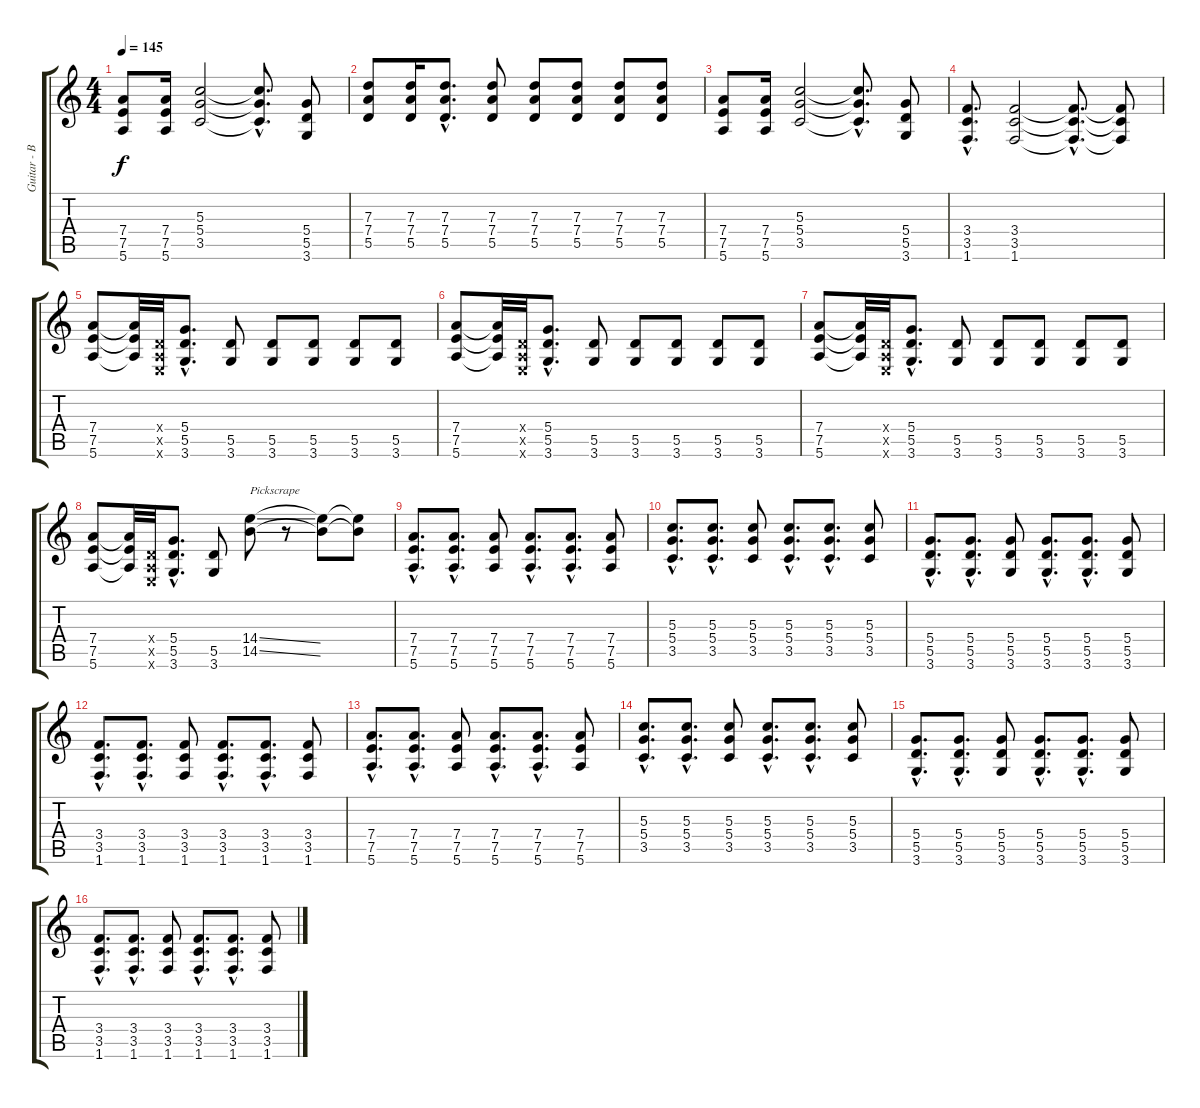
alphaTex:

\track ("Guitar - Brett Gurewitz" "Guitar - B") {instrument distortionguitar}
\staff {score tabs}
\tuning (E4 B3 G3 D3 A2 E2) {hide}
\ts (4 4)
\tempo 145
\clef g2
\ks c
(7.4 7.5 5.6).8{dy f instrument distortionguitar} (7.4 7.5 5.6).16 (5.3 5.4 3.5).2 (5.3{hac t} 5.4{hac t} 3.5{hac t}).8{d} (5.4 5.5 3.6).8 |
(7.3 7.4 5.5).8 (7.3 7.4 5.5).16 (7.3{hac} 7.4{hac} 5.5{hac}).8{d} (7.3 7.4 5.5).8 (7.3 7.4 5.5).8 (7.3 7.4 5.5).8 (7.3 7.4 5.5).8 (7.3 7.4 5.5).8 |
(7.4 7.5 5.6).8 (7.4 7.5 5.6).16 (5.3 5.4 3.5).2 (5.3{hac t} 5.4{hac t} 3.5{hac t}).8{d} (5.4 5.5 3.6).8 |
(3.4{hac} 3.5{hac} 1.6{hac}).8{d} (3.4 3.5 1.6).2 (3.4{hac t} 3.5{hac t} 1.6{hac t}).8{d} (3.4{t} 3.5{t} 1.6{t}).8 |
(7.4 7.5 5.6).8 (7.4{t} 7.5{t} 5.6{t}).32 (0.4{x} 0.5{x} 0.6{x}).32 (5.4{hac} 5.5{hac} 3.6{hac}).8{d} (5.5 3.6).8 (5.5 3.6).8 (5.5 3.6).8 (5.5 3.6).8 (5.5 3.6).8 |
(7.4 7.5 5.6).8 (7.4{t} 7.5{t} 5.6{t}).32 (0.4{x} 0.5{x} 0.6{x}).32 (5.4{hac} 5.5{hac} 3.6{hac}).8{d} (5.5 3.6).8 (5.5 3.6).8 (5.5 3.6).8 (5.5 3.6).8 (5.5 3.6).8 |
(7.4 7.5 5.6).8 (7.4{t} 7.5{t} 5.6{t}).32 (0.4{x} 0.5{x} 0.6{x}).32 (5.4{hac} 5.5{hac} 3.6{hac}).8{d} (5.5 3.6).8 (5.5 3.6).8 (5.5 3.6).8 (5.5 3.6).8 (5.5 3.6).8 |
(7.4 7.5 5.6).8 (7.4{t} 7.5{t} 5.6{t}).32 (0.4{x} 0.5{x} 0.6{x}).32 (5.4{hac} 5.5{hac} 3.6{hac}).8{d} (5.5 3.6).8 (14.4{ss} 14.5{ss}).8{txt "Pickscrape"} r.8 (14.4{t} 14.5{t}).8 (14.4{t} 14.5{t}).8 |
(7.4{hac} 7.5{hac} 5.6{hac}).8{d} (7.4{hac} 7.5{hac} 5.6{hac}).8{d} (7.4 7.5 5.6).8 (7.4{hac} 7.5{hac} 5.6{hac}).8{d} (7.4{hac} 7.5{hac} 5.6{hac}).8{d} (7.4 7.5 5.6).8 |
(5.3{hac} 5.4{hac} 3.5{hac}).8{d} (5.3{hac} 5.4{hac} 3.5{hac}).8{d} (5.3 5.4 3.5).8 (5.3{hac} 5.4{hac} 3.5{hac}).8{d} (5.3{hac} 5.4{hac} 3.5{hac}).8{d} (5.3 5.4 3.5).8 |
(5.4{hac} 5.5{hac} 3.6{hac}).8{d} (5.4{hac} 5.5{hac} 3.6{hac}).8{d} (5.4 5.5 3.6).8 (5.4{hac} 5.5{hac} 3.6{hac}).8{d} (5.4{hac} 5.5{hac} 3.6{hac}).8{d} (5.4 5.5 3.6).8 |
(3.4{hac} 3.5{hac} 1.6{hac}).8{d} (3.4{hac} 3.5{hac} 1.6{hac}).8{d} (3.4 3.5 1.6).8 (3.4{hac} 3.5{hac} 1.6{hac}).8{d} (3.4{hac} 3.5{hac} 1.6{hac}).8{d} (3.4 3.5 1.6).8 |
(7.4{hac} 7.5{hac} 5.6{hac}).8{d} (7.4{hac} 7.5{hac} 5.6{hac}).8{d} (7.4 7.5 5.6).8 (7.4{hac} 7.5{hac} 5.6{hac}).8{d} (7.4{hac} 7.5{hac} 5.6{hac}).8{d} (7.4 7.5 5.6).8 |
(5.3{hac} 5.4{hac} 3.5{hac}).8{d} (5.3{hac} 5.4{hac} 3.5{hac}).8{d} (5.3 5.4 3.5).8 (5.3{hac} 5.4{hac} 3.5{hac}).8{d} (5.3{hac} 5.4{hac} 3.5{hac}).8{d} (5.3 5.4 3.5).8 |
(5.4{hac} 5.5{hac} 3.6{hac}).8{d} (5.4{hac} 5.5{hac} 3.6{hac}).8{d} (5.4 5.5 3.6).8 (5.4{hac} 5.5{hac} 3.6{hac}).8{d} (5.4{hac} 5.5{hac} 3.6{hac}).8{d} (5.4 5.5 3.6).8 |
(3.4{hac} 3.5{hac} 1.6{hac}).8{d} (3.4{hac} 3.5{hac} 1.6{hac}).8{d} (3.4 3.5 1.6).8 (3.4{hac} 3.5{hac} 1.6{hac}).8{d} (3.4{hac} 3.5{hac} 1.6{hac}).8{d} (3.4 3.5 1.6).8
